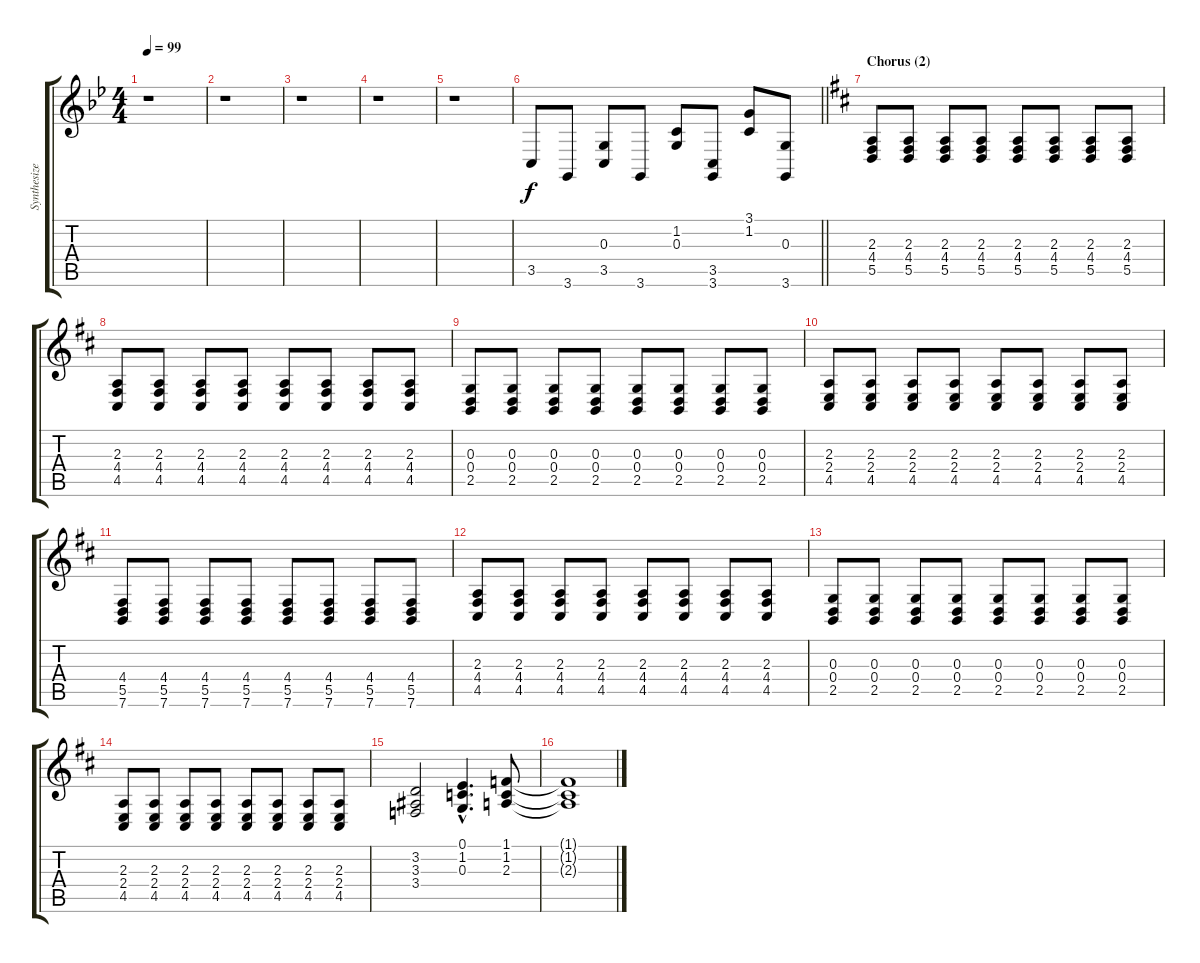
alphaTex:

\track ("Synthesizer" "Synthesize") {instrument pad3polysynth}
\staff {score tabs}
\tuning (E4 B3 G3 D3 A2 E2) {hide}
\ts (4 4)
\tempo 99
\clef g2
\ks gminor
r.1{dy f} |
r.1 |
r.1 |
r.1 |
r.1 |
\barLineRight lightlight
3.5.8 3.6.8 (0.3 3.5).8 3.6.8 (1.2 0.3).8 (3.5 3.6).8 (3.1 1.2).8 (0.3 3.6).8 |
\section ("" "Chorus (2)")
\ks d
(2.3 4.4 5.5).8 (2.3 4.4 5.5).8 (2.3 4.4 5.5).8 (2.3 4.4 5.5).8 (2.3 4.4 5.5).8 (2.3 4.4 5.5).8 (2.3 4.4 5.5).8 (2.3 4.4 5.5).8 |
(2.3 4.4 4.5).8 (2.3 4.4 4.5).8 (2.3 4.4 4.5).8 (2.3 4.4 4.5).8 (2.3 4.4 4.5).8 (2.3 4.4 4.5).8 (2.3 4.4 4.5).8 (2.3 4.4 4.5).8 |
(0.3 0.4 2.5).8 (0.3 0.4 2.5).8 (0.3 0.4 2.5).8 (0.3 0.4 2.5).8 (0.3 0.4 2.5).8 (0.3 0.4 2.5).8 (0.3 0.4 2.5).8 (0.3 0.4 2.5).8 |
(2.3 2.4 4.5).8 (2.3 2.4 4.5).8 (2.3 2.4 4.5).8 (2.3 2.4 4.5).8 (2.3 2.4 4.5).8 (2.3 2.4 4.5).8 (2.3 2.4 4.5).8 (2.3 2.4 4.5).8 |
(4.4 5.5 7.6).8 (4.4 5.5 7.6).8 (4.4 5.5 7.6).8 (4.4 5.5 7.6).8 (4.4 5.5 7.6).8 (4.4 5.5 7.6).8 (4.4 5.5 7.6).8 (4.4 5.5 7.6).8 |
(2.3 4.4 4.5).8 (2.3 4.4 4.5).8 (2.3 4.4 4.5).8 (2.3 4.4 4.5).8 (2.3 4.4 4.5).8 (2.3 4.4 4.5).8 (2.3 4.4 4.5).8 (2.3 4.4 4.5).8 |
(0.3 0.4 2.5).8 (0.3 0.4 2.5).8 (0.3 0.4 2.5).8 (0.3 0.4 2.5).8 (0.3 0.4 2.5).8 (0.3 0.4 2.5).8 (0.3 0.4 2.5).8 (0.3 0.4 2.5).8 |
(2.3 2.4 4.5).8 (2.3 2.4 4.5).8 (2.3 2.4 4.5).8 (2.3 2.4 4.5).8 (2.3 2.4 4.5).8 (2.3 2.4 4.5).8 (2.3 2.4 4.5).8 (2.3 2.4 4.5).8 |
(3.2 3.3 3.4).2 (0.1{hac} 1.2{hac} 0.3{hac}).4{d} (1.1 1.2 2.3).8 |
(1.1{t} 1.2{t} 2.3{t}).1
